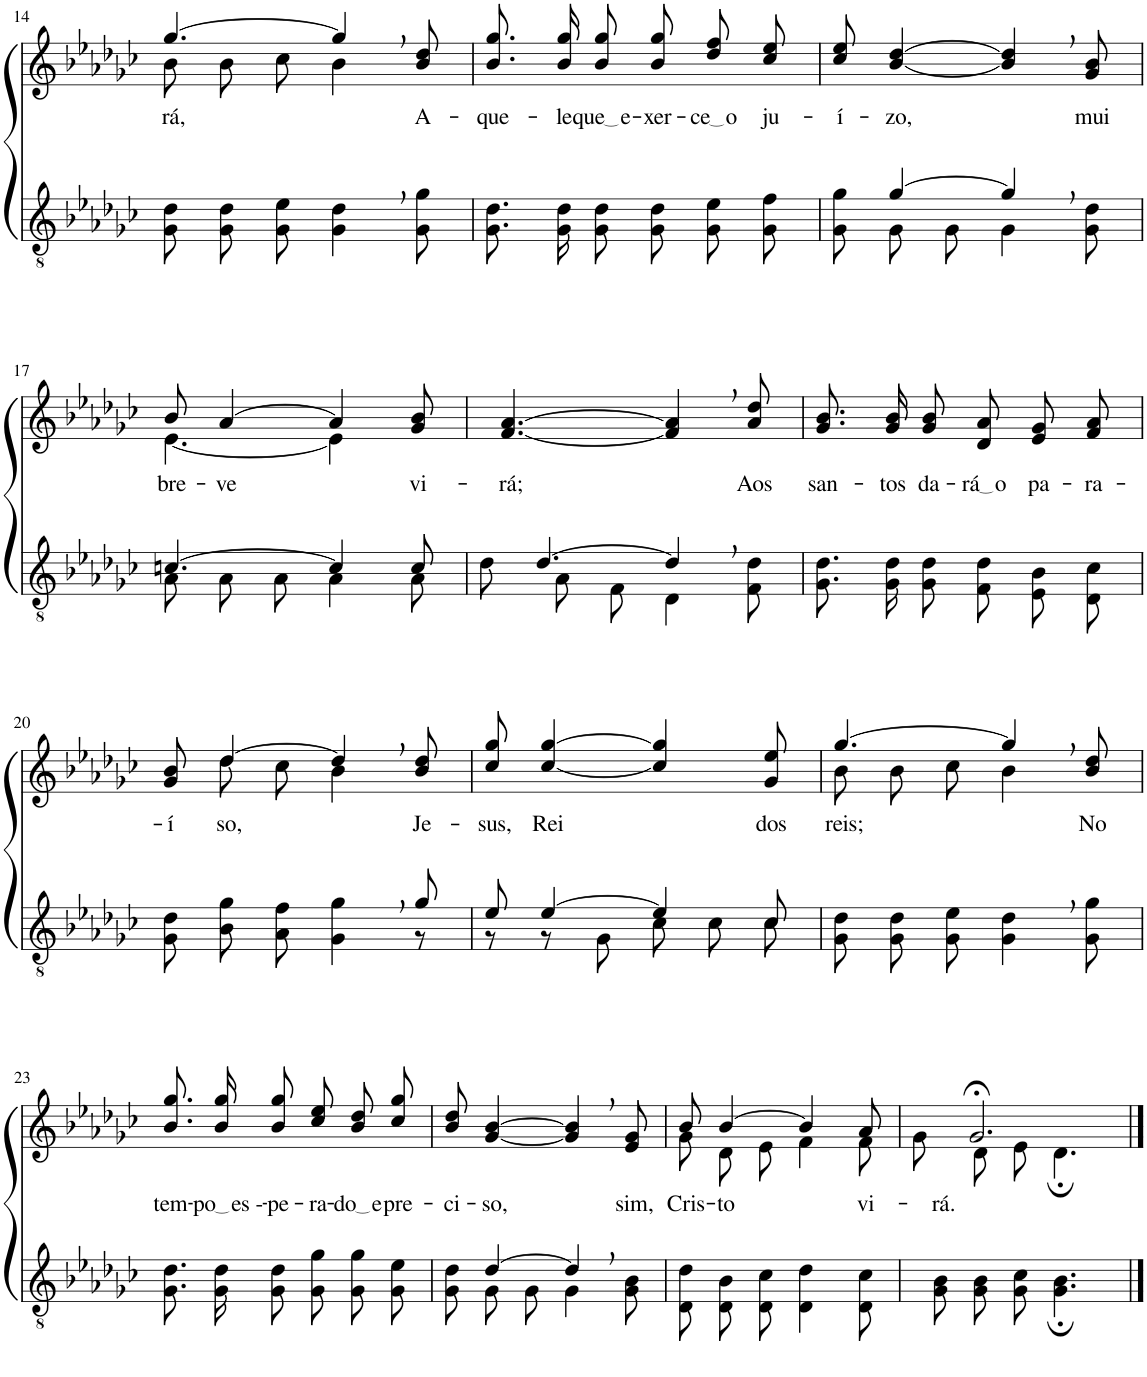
**kern	**kern	**text
*part2	*part1	*part1
*staff2	*staff1	*staff1
*I"Parte III e IV	*I"Parte I e II	*
!!LO:PB:g=z
*clefGv2	*clefG2	*
*Trd3c5	*Trd3c5	*
*k[b-e-a-d-g-c-]	*k[b-e-a-d-g-c-]	*
*M6/8	*M6/8	*
=14	=14	=14
*	*^	*
!	!	!	!LO:LY:b
8G-\ 8d-\L	[4.gg-/	8b-\L	rá,
8G-\ 8d-\	.	8b-\J	.
8G-\ 8e-\J	.	8cc-\	.
4G-\, 4d-\,	4gg-,/]	4b-\	.
!	!	!	!LO:LY:b
8G-\ 8g-\	8b-/ 8dd-/	8ryy	A-
=15	=15	=15	=15
!	!	!	!LO:LY:b
*	*v	*v	*
8.G-\ 8.d-\L	8.b-\ 8.gg-\L	-que-
!	!	!LO:LY:b
16G-\ 16d-\K	16b-\ 16gg-\K	-le
!	!	!LO:LY:b
8G-\ 8d-\J	8b-\ 8gg-\J	que e
!	!	!LO:LY:b
8G-\ 8d-\L	8b-\ 8gg-\L	-xer-
!	!	!LO:LY:b
8G-\ 8e-\	8dd-\ 8ff\	ce o
!	!	!LO:LY:b
8G-\ 8f\J	8cc-\ 8ee-\J	ju-
=16	=16	=16
*^	*	*
!	!	!	!LO:LY:b
8ryy	8G-/ 8g-/L	8cc-/ 8ee-/	-í-
!	!	!	!LO:LY:b
[4g-/	8G-/	[4b-/ [4dd-/	-zo,
.	8G-/J	.	.
4g-,/]	4G-\	4b-/], 4dd-/],	.
!	!	!	!LO:LY:b
8ryy	8G-\ 8d-\	8g-/ 8b-/	mui
!!LO:LB:g=z
=17	=17	=17	=17
*	*	*^	*
!	!	!	!	!LO:LY:b
[4.cn/	8A-\L	8b-/	[4.e-\	bre-
!	!	!	!	!LO:LY:b
.	8A-\	[4a-/	.	-ve
.	8A-\J	.	.	.
4c/]	4A-\	4a-/]	4e-\]	.
!	!	!	!	!LO:LY:b
8c/	8A-\	8g-/ 8b-/	8ryy	vi-
=18	=18	=18	=18	=18
!	!	!	!	!LO:LY:b
*	*	*v	*v	*
[4.d-/	8d-\L	[4.f/ [4.a-/	-rá;
.	8A-\	.	.
.	8F\J	.	.
4d-,/]	4D-\	4f/], 4a-/],	.
!	!	!	!LO:LY:b
8ryy	8F\ 8d-\	8a-/ 8dd-/	Aos
=19	=19	=19	=19
!	!	!	!LO:LY:b
*v	*v	*	*
8.G-\ 8.d-\L	8.g-/ 8.b-/L	san-
!	!	!LO:LY:b
16G-\ 16d-\K	16g-/ 16b-/K	-tos
!	!	!LO:LY:b
8G-\ 8d-\J	8g-/ 8b-/J	da-
!	!	!LO:LY:b
8F/ 8d-/L	8d-/ 8a-/L	rá o
!	!	!LO:LY:b
8E-/ 8B-/	8e-/ 8g-/	pa-
!	!	!LO:LY:b
8D-/ 8c-/J	8f/ 8a-/J	-ra-
!!LO:LB:g=z
=20	=20	=20
*^	*	*
!	!	!	!LO:LY:b
*	*	*^	*
2ryy	8G-\ 8d-\L	8g-/ 8b-/	8ryy	-í-
!	!	!	!	!LO:LY:b
.	8B-\ 8g-\	[4dd-/	8dd-\	-so,
.	8A-\ 8f\J	.	8cc-\	.
.	4G-\ 4g-\	4dd-,/]	4b-\	.
8ryy	.	.	.	.
!	!	!	!	!LO:LY:b
8g-/	8r	8b-/ 8dd-/	8ryy	Je-
=21	=21	=21	=21	=21
!	!	!	!	!LO:LY:b
*	*	*v	*v	*
8e-/	8r	8cc-/ 8gg-/	-sus,
!	!	!	!LO:LY:b
[4e-/	8r	[4cc-/ [4gg-/	Rei
.	8G-\	.	.
4e-/]	8c-\L	4cc-/] 4gg-/]	.
.	8c-\	.	.
!	!	!	!LO:LY:b
8c-/	8c-\J	8g-/ 8ee-/	dos
=22	=22	=22	=22
*	*	*^	*
!	!	!	!	!LO:LY:b
*v	*v	*	*	*
8G-\ 8d-\L	[4.gg-/	8b-\L	reis;
8G-\ 8d-\	.	8b-\J	.
8G-\ 8e-\J	.	8cc-\	.
4G-\, 4d-\,	4gg-,/]	4b-\	.
!	!	!	!LO:LY:b
8G-\ 8g-\	8b-/ 8dd-/	8ryy	No
!!LO:LB:g=z
=23	=23	=23	=23
!	!	!	!LO:LY:b
*	*v	*v	*
8.G-\ 8.d-\L	8.b-\ 8.gg-\L	tem-
!	!	!LO:LY:b
16G-\ 16d-\K	16b-\ 16gg-\K	po es -
!	!	!LO:LY:b
8G-\ 8d-\J	8b-\ 8gg-\J	-pe-
!	!	!LO:LY:b
8G-\ 8g-\L	8cc-\ 8ee-\L	-ra-
!	!	!LO:LY:b
8G-\ 8g-\	8b-\ 8dd-\	do e
!	!	!LO:LY:b
8G-\ 8e-\J	8cc-\ 8gg-\J	pre-
=24	=24	=24
*^	*	*
!	!	!	!LO:LY:b
8ryy	8G-/ 8d-/L	8b-/ 8dd-/	-ci-
!	!	!	!LO:LY:b
[4d-/	8G-/	[4g-/ [4b-/	-so,
.	8G-/J	.	.
4d-,/]	4G-\	4g-/], 4b-/],	.
!	!	!	!LO:LY:b
8ryy	8G-\ 8B-\	8e-/ 8g-/	sim,
=25	=25	=25	=25
*	*	*^	*
!	!	!	!	!LO:LY:b
*v	*v	*	*	*
8D-/ 8d-/L	8b-/	8g-\L	Cris-
!	!	!	!LO:LY:b
8D-/ 8B-/	[4b-/	8d-\	-to
8D-/ 8c-/J	.	8e-\J	.
4D-\ 4d-\	4b-/]	4f\	.
!	!	!	!LO:LY:b
8D-\ 8c-\	8a-/	8f\	vi-
=26	=26	=26	=26
!	!	!	!LO:LY:b
8G-/ 8B-/L	2.g-;</	8g-\L	-rá.
8G-/ 8B-/	.	8d-\	.
8G-/ 8c-/J	.	8e-\J	.
4.G-\; 4.B-\;	.	4.d-;\	.
*	*v	*v	*
==	==	==
*-	*-	*-
